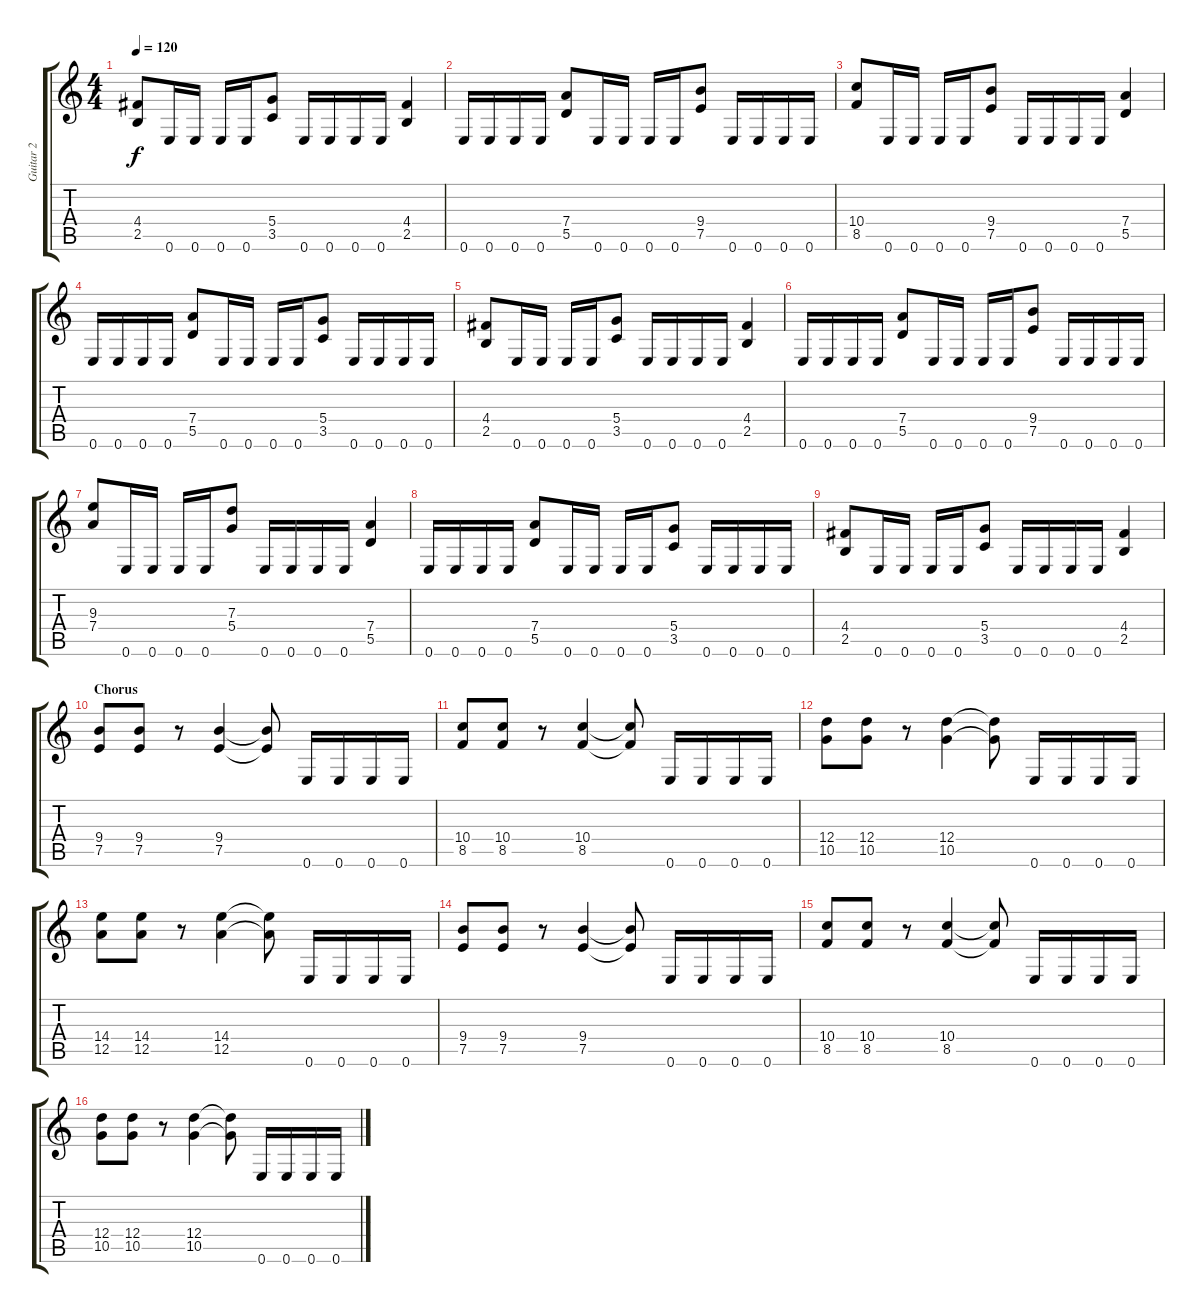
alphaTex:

\track ("Guitar 2" "Guitar 2") {instrument distortionguitar}
\staff {score tabs}
\tuning (E4 B3 G3 D3 A2 E2) {hide}
\ts (4 4)
\tempo 120
\clef g2
\ks c
(4.4 2.5).8{dy f} 0.6.16 0.6.16 0.6.16 0.6.16 (5.4 3.5).8 0.6.16 0.6.16 0.6.16 0.6.16 (4.4 2.5).4 |
0.6.16 0.6.16 0.6.16 0.6.16 (7.4 5.5).8 0.6.16 0.6.16 0.6.16 0.6.16 (9.4 7.5).8 0.6.16 0.6.16 0.6.16 0.6.16 |
(10.4 8.5).8 0.6.16 0.6.16 0.6.16 0.6.16 (9.4 7.5).8 0.6.16 0.6.16 0.6.16 0.6.16 (7.4 5.5).4 |
0.6.16 0.6.16 0.6.16 0.6.16 (7.4 5.5).8 0.6.16 0.6.16 0.6.16 0.6.16 (5.4 3.5).8 0.6.16 0.6.16 0.6.16 0.6.16 |
(4.4 2.5).8 0.6.16 0.6.16 0.6.16 0.6.16 (5.4 3.5).8 0.6.16 0.6.16 0.6.16 0.6.16 (4.4 2.5).4 |
0.6.16 0.6.16 0.6.16 0.6.16 (7.4 5.5).8 0.6.16 0.6.16 0.6.16 0.6.16 (9.4 7.5).8 0.6.16 0.6.16 0.6.16 0.6.16 |
(9.3 7.4).8 0.6.16 0.6.16 0.6.16 0.6.16 (7.3 5.4).8 0.6.16 0.6.16 0.6.16 0.6.16 (7.4 5.5).4 |
0.6.16 0.6.16 0.6.16 0.6.16 (7.4 5.5).8 0.6.16 0.6.16 0.6.16 0.6.16 (5.4 3.5).8 0.6.16 0.6.16 0.6.16 0.6.16 |
(4.4 2.5).8 0.6.16 0.6.16 0.6.16 0.6.16 (5.4 3.5).8 0.6.16 0.6.16 0.6.16 0.6.16 (4.4 2.5).4 |
\section ("" "Chorus")
(9.4 7.5).8 (9.4 7.5).8 r.8 (9.4 7.5).4 (9.4{t} 7.5{t}).8 0.6.16 0.6.16 0.6.16 0.6.16 |
(10.4 8.5).8 (10.4 8.5).8 r.8 (10.4 8.5).4 (10.4{t} 8.5{t}).8 0.6.16 0.6.16 0.6.16 0.6.16 |
(12.4 10.5).8 (12.4 10.5).8 r.8 (12.4 10.5).4 (12.4{t} 10.5{t}).8 0.6.16 0.6.16 0.6.16 0.6.16 |
(14.4 12.5).8 (14.4 12.5).8 r.8 (14.4 12.5).4 (14.4{t} 12.5{t}).8 0.6.16 0.6.16 0.6.16 0.6.16 |
(9.4 7.5).8 (9.4 7.5).8 r.8 (9.4 7.5).4 (9.4{t} 7.5{t}).8 0.6.16 0.6.16 0.6.16 0.6.16 |
(10.4 8.5).8 (10.4 8.5).8 r.8 (10.4 8.5).4 (10.4{t} 8.5{t}).8 0.6.16 0.6.16 0.6.16 0.6.16 |
(12.4 10.5).8 (12.4 10.5).8 r.8 (12.4 10.5).4 (12.4{t} 10.5{t}).8 0.6.16 0.6.16 0.6.16 0.6.16
